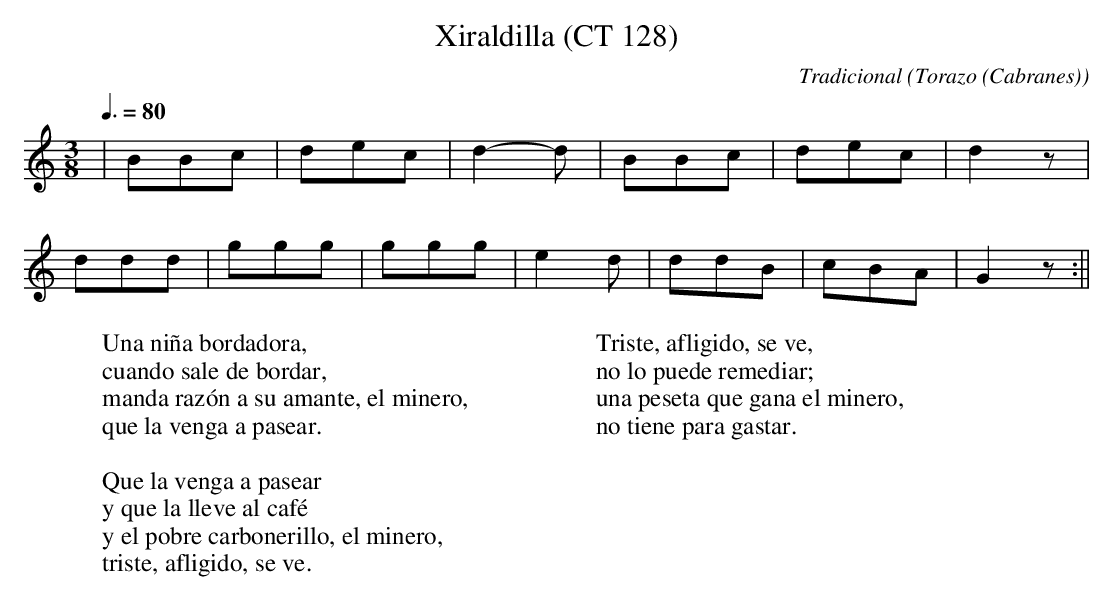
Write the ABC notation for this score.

X:1
T:Xiraldilla (CT 128)
C:Tradicional
O:Torazo (Cabranes)
M:3/8
L:1/8
Q:3/8=80
K:C
|BBc|dec|d2-d|BBc|dec|d2 z|
ddd|ggg|ggg|e2 d|ddB|cBA|G2 z :||
W:Una niña bordadora,
W:cuando sale de bordar,
W:manda razón a su amante, el minero,
W:que la venga a pasear.
W:
W:Que la venga a pasear
W:y que la lleve al café
W:y el pobre carbonerillo, el minero,
W:triste, afligido, se ve.
W:
W:Triste, afligido, se ve,
W:no lo puede remediar;
W:una peseta que gana el minero,
W:no tiene para gastar.
W:
